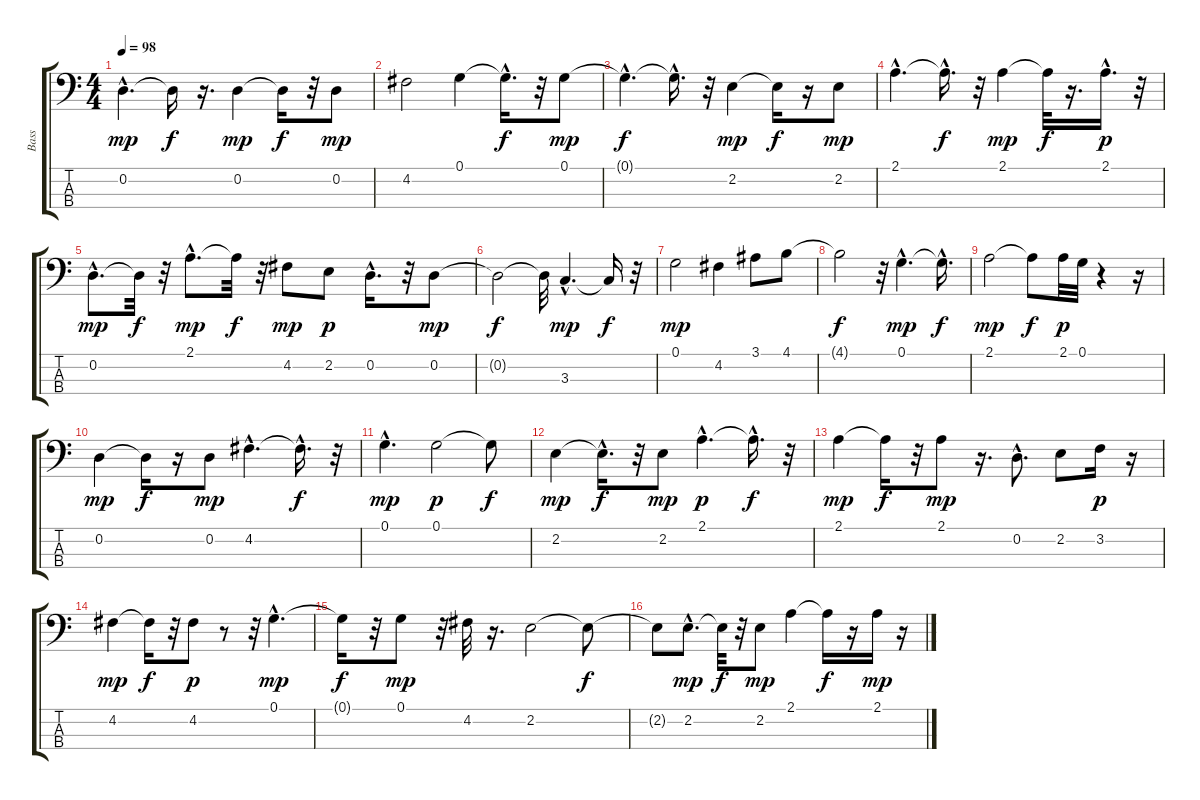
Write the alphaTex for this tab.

\track ("Bass" "Bass") {instrument fretlessbass}
\staff {score tabs}
\tuning (G2 D2 A1 E1) {hide}
\ts (4 4)
\tempo 98
\clef f4
\ks c
0.2{hac}.4{d dy mp} 0.2{t}.16{dy f} r.16{d} 0.2.4{dy mp} 0.2{t}.16{dy f} r.32 0.2.8{dy mp} |
4.2.2 0.1.4 0.1{hac t}.16{d dy f} r.32 0.1.8{dy mp} |
0.1{hac t}.4{d dy f} 0.1{hac t}.16{d} r.32 2.2.4{dy mp} 2.2{t}.16{dy f} r.16 2.2.8{dy mp} |
2.1{hac}.4{d} 2.1{hac t}.16{d dy f} r.32 2.1.4{dy mp} 2.1{t}.32{dy f} r.16{d} 2.1{hac}.16{d dy p} r.32 |
0.2{hac}.8{d dy mp} 0.2{t}.32{dy f} r.32 2.1{hac}.8{d dy mp} 2.1{t}.32{dy f} r.32 4.2.8{dy mp} 2.2.8{dy p} 0.2{hac}.16{d} r.32 0.2.8{dy mp} |
0.2{t}.2{dy f} 0.2{t}.32 3.3{hac}.4{d dy mp} 3.3{t}.16{dy f} r.32 |
0.1.2{dy mp} 4.2.4 3.1.8 4.1.8 |
4.1{t}.2{dy f} r.32 0.1{hac}.4{d dy mp} 0.1{hac t}.16{d dy f} |
2.1.2{dy mp} 2.1{t}.8{dy f} 2.1.32{dy p} 0.1.32 r.4 r.16 |
0.2.4{dy mp} 0.2{t}.16{dy f} r.16 0.2.8{dy mp} 4.2{hac}.4{d} 4.2{hac t}.16{d dy f} r.32 |
0.1{hac}.4{d dy mp} 0.1.2{dy p} 0.1{t}.8{dy f} |
2.2.4{dy mp} 2.2{hac t}.16{d dy f} r.32 2.2.8{dy mp} 2.1{hac}.4{d dy p} 2.1{hac t}.16{d dy f} r.32 |
2.1.4{dy mp} 2.1{t}.16{dy f} r.32 2.1.8{dy mp} r.16{d} 0.2{hac}.8{d} 2.2.8 3.2.16{dy p} r.16 |
4.2.4{dy mp} 4.2{t}.16{dy f} r.32 4.2.8{dy p} r.8 r.32 0.1{hac}.4{d dy mp} |
0.1{t}.16{dy f} r.32 0.1.8{dy mp} r.32 4.2.32 r.16{d} 2.2.2 2.2{t}.8{dy f} |
2.2{t}.8 2.2{hac}.8{d dy mp} 2.2{t}.32{dy f} r.32 2.2.8{dy mp} 2.1.4 2.1{t}.16{dy f} r.16 2.1.16{dy mp} r.16
